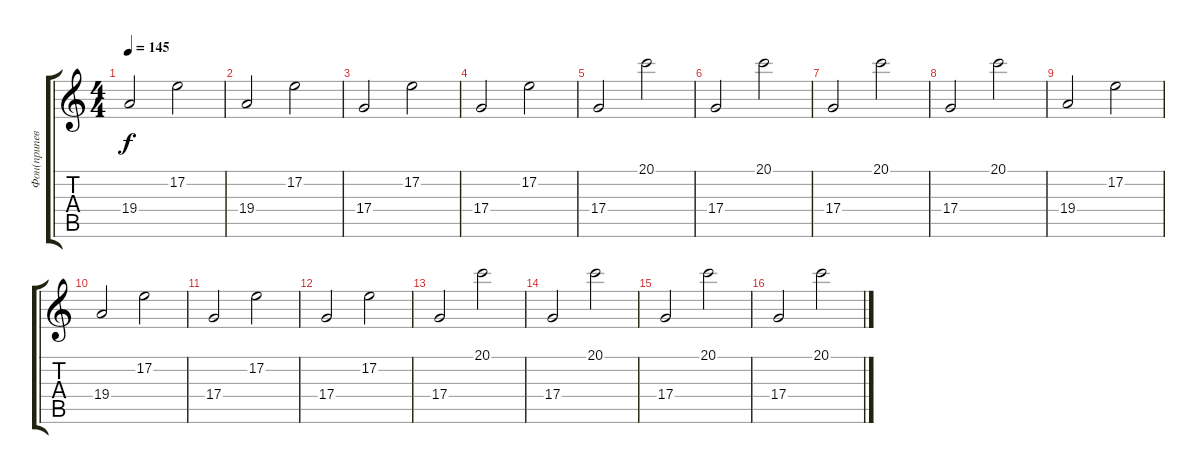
\track ("Фон(припев)" "Фон(припев") {instrument pad2warm}
\staff {score tabs}
\tuning (E4 B3 G3 D3 A2 E2) {hide}
\ts (4 4)
\tempo 145
\clef g2
\ks c
19.4.2{dy f} 17.2.2 |
19.4.2 17.2.2 |
17.4.2 17.2.2 |
17.4.2 17.2.2 |
17.4.2 20.1.2 |
17.4.2 20.1.2 |
17.4.2 20.1.2 |
17.4.2 20.1.2 |
19.4.2 17.2.2 |
19.4.2 17.2.2 |
17.4.2 17.2.2 |
17.4.2 17.2.2 |
17.4.2 20.1.2 |
17.4.2 20.1.2 |
17.4.2 20.1.2 |
17.4.2 20.1.2
